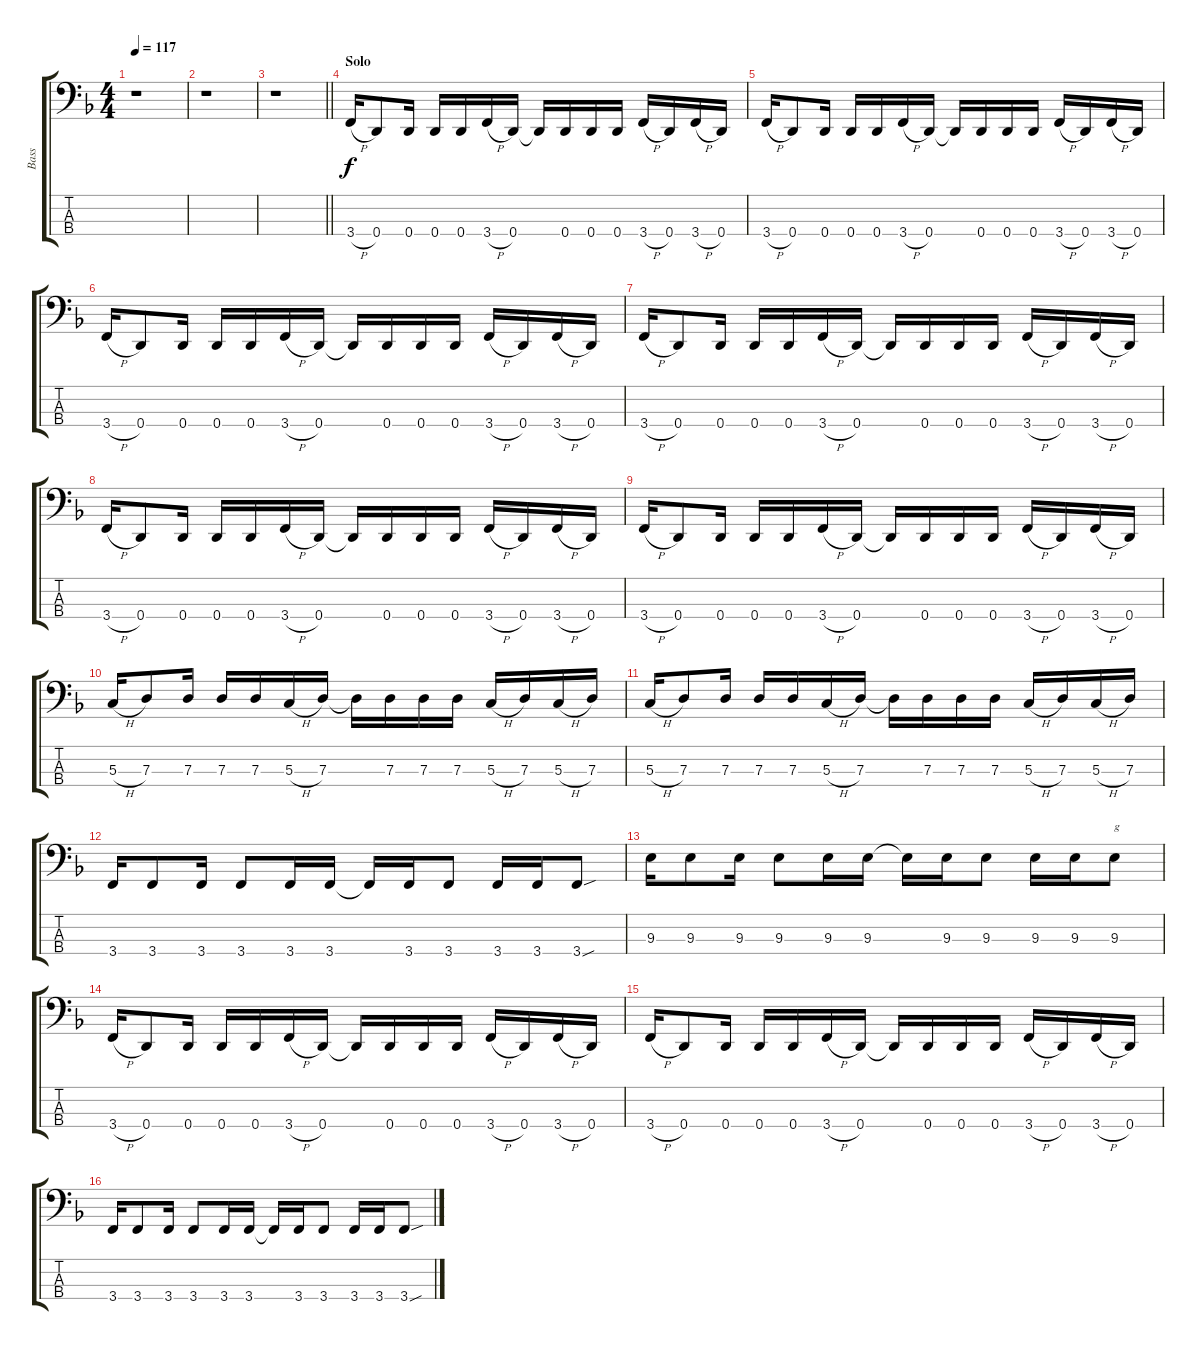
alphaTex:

\track ("Bass" "Bass") {instrument electricbasspick}
\staff {score tabs}
\tuning (F2 C2 G1 D1) {hide}
\ts (4 4)
\tempo 117
\clef f4
\ks dminor
r.1{dy f} |
r.1 |
\barLineRight lightlight
r.1 |
\section ("" "Solo")
3.4{h}.16 0.4.8 0.4.16 0.4.16 0.4.16 3.4{h}.16 0.4.16 0.4{t}.16 0.4.16 0.4.16 0.4.16 3.4{h}.16 0.4.16 3.4{h}.16 0.4.16 |
3.4{h}.16 0.4.8 0.4.16 0.4.16 0.4.16 3.4{h}.16 0.4.16 0.4{t}.16 0.4.16 0.4.16 0.4.16 3.4{h}.16 0.4.16 3.4{h}.16 0.4.16 |
3.4{h}.16 0.4.8 0.4.16 0.4.16 0.4.16 3.4{h}.16 0.4.16 0.4{t}.16 0.4.16 0.4.16 0.4.16 3.4{h}.16 0.4.16 3.4{h}.16 0.4.16 |
3.4{h}.16 0.4.8 0.4.16 0.4.16 0.4.16 3.4{h}.16 0.4.16 0.4{t}.16 0.4.16 0.4.16 0.4.16 3.4{h}.16 0.4.16 3.4{h}.16 0.4.16 |
3.4{h}.16 0.4.8 0.4.16 0.4.16 0.4.16 3.4{h}.16 0.4.16 0.4{t}.16 0.4.16 0.4.16 0.4.16 3.4{h}.16 0.4.16 3.4{h}.16 0.4.16 |
3.4{h}.16 0.4.8 0.4.16 0.4.16 0.4.16 3.4{h}.16 0.4.16 0.4{t}.16 0.4.16 0.4.16 0.4.16 3.4{h}.16 0.4.16 3.4{h}.16 0.4.16 |
5.3{h}.16 7.3.8 7.3.16 7.3.16 7.3.16 5.3{h}.16 7.3.16 7.3{t}.16 7.3.16 7.3.16 7.3.16 5.3{h}.16 7.3.16 5.3{h}.16 7.3.16 |
5.3{h}.16 7.3.8 7.3.16 7.3.16 7.3.16 5.3{h}.16 7.3.16 7.3{t}.16 7.3.16 7.3.16 7.3.16 5.3{h}.16 7.3.16 5.3{h}.16 7.3.16 |
3.4.16 3.4.8 3.4.16 3.4.8 3.4.16 3.4.16 3.4{t}.16 3.4.16 3.4.8 3.4.16 3.4.16 3.4{sou}.8 |
9.3.16 9.3.8 9.3.16 9.3.8 9.3.16 9.3.16 9.3{t}.16 9.3.16 9.3.8 9.3.16 9.3.16 9.3.8{txt "g"} |
3.4{h}.16 0.4.8 0.4.16 0.4.16 0.4.16 3.4{h}.16 0.4.16 0.4{t}.16 0.4.16 0.4.16 0.4.16 3.4{h}.16 0.4.16 3.4{h}.16 0.4.16 |
3.4{h}.16 0.4.8 0.4.16 0.4.16 0.4.16 3.4{h}.16 0.4.16 0.4{t}.16 0.4.16 0.4.16 0.4.16 3.4{h}.16 0.4.16 3.4{h}.16 0.4.16 |
3.4.16 3.4.8 3.4.16 3.4.8 3.4.16 3.4.16 3.4{t}.16 3.4.16 3.4.8 3.4.16 3.4.16 3.4{sou}.8
